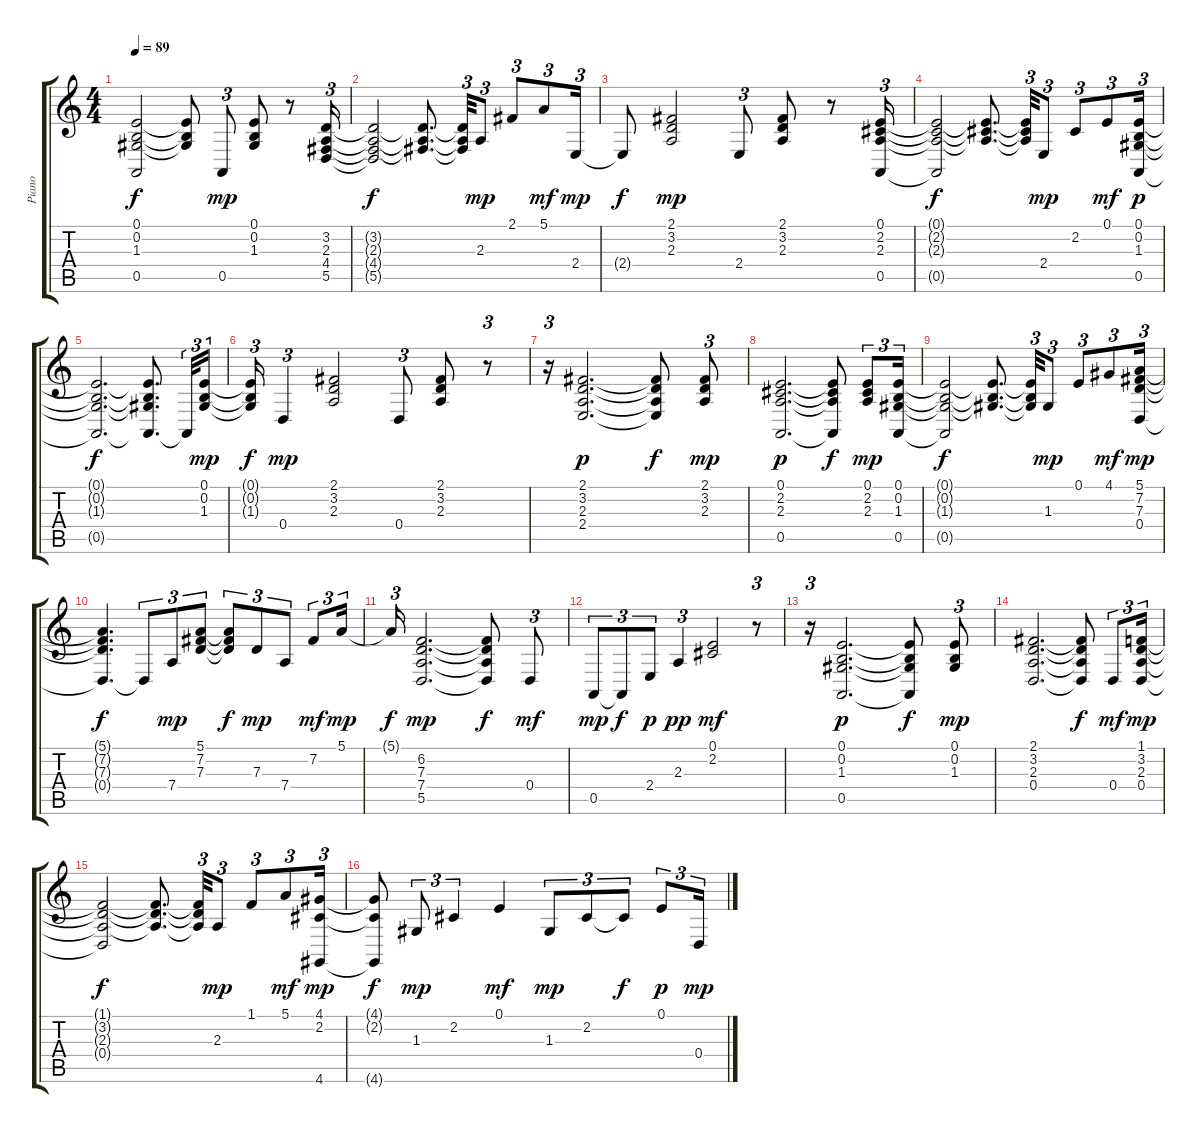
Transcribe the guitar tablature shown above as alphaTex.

\track ("Piano          " "Piano     ") {instrument acousticgrandpiano}
\staff {score tabs}
\tuning (E4 B3 G3 D3 A2 E2) {hide}
\ts (4 4)
\tempo 89
\clef g2
\ks c
(0.1{t} 0.2{t} 1.3{t} 0.5{t}).2{dy f} (0.1{t} 0.2{t} 1.3{t}).8 0.5.8{tu (3 2) dy mp} (0.1 0.2 1.3).8 r.8 (3.2 2.3 4.4 5.5).16{tu (3 2)} |
(3.2{t} 2.3{t} 4.4{t} 5.5{t}).2{dy f} (3.2{t} 2.3{t} 4.4{t}).8{d} (3.2{t} 2.3{t} 4.4{t}).32{tu (3 2)} 2.3.8{tu (3 2) dy mp} 2.1.8{tu (3 2)} 5.1.8{tu (3 2) dy mf} 2.4.16{tu (3 2) dy mp} |
2.4{t}.8{dy f} (2.1 3.2 2.3).2{dy mp} 2.4.8{tu (3 2)} (2.1 3.2 2.3).8 r.8 (0.1 2.2 2.3 0.5).16{tu (3 2)} |
(0.1{t} 2.2{t} 2.3{t} 0.5{t}).2{dy f} (0.1{t} 2.2{t} 2.3{t}).8{d} (0.1{t} 2.2{t} 2.3{t}).32{tu (3 2)} 2.4.8{tu (3 2) dy mp} 2.2.8{tu (3 2)} 0.1.8{tu (3 2) dy mf} (0.1 0.2 1.3 0.5).16{tu (3 2) dy p} |
(0.1{t} 0.2{t} 1.3{t} 0.5{t}).2{d dy f} (0.1{t} 0.2{t} 1.3{t} 0.5{t}).8{d} 0.5{t}.32{tu (3 2)} (0.1 0.2 1.3).16{tu (3 2) dy mp} |
(0.1{t} 0.2{t} 1.3{t}).16{tu (3 2) dy f} 0.4.4{tu (3 2) dy mp} (2.1 3.2 2.3).2 0.4.8{tu (3 2)} (2.1 3.2 2.3).8 r.8{tu (3 2)} |
r.16{tu (3 2)} (2.1 3.2 2.3 2.4).2{d dy p} (2.1{t} 3.2{t} 2.3{t} 2.4{t}).8{dy f} (2.1 3.2 2.3).8{tu (3 2) dy mp} |
(0.1 2.2 2.3 0.5).2{d dy p} (0.1{t} 2.2{t} 2.3{t} 0.5{t}).8{dy f} (0.1 2.2 2.3).8{tu (3 2) dy mp} (0.1 0.2 1.3 0.5).16{tu (3 2)} |
(0.1{t} 0.2{t} 1.3{t} 0.5{t}).2{dy f} (0.1{t} 0.2{t} 1.3{t}).8{d} (0.1{t} 0.2{t} 1.3{t}).32{tu (3 2)} 1.3.8{tu (3 2) dy mp} 0.1.8{tu (3 2)} 4.1.8{tu (3 2) dy mf} (5.1 7.2 7.3 0.4).16{tu (3 2) dy mp} |
(5.1{t} 7.2{t} 7.3{t} 0.4{t}).4{d dy f} 0.4{t}.8{tu (3 2)} 7.4.8{tu (3 2) dy mp} (5.1 7.2 7.3).8{tu (3 2)} (5.1{t} 7.2{t} 7.3{t}).8{tu (3 2) dy f} 7.3.8{tu (3 2) dy mp} 7.4.8{tu (3 2)} 7.2.8{tu (3 2) dy mf} 5.1.16{tu (3 2) dy mp} |
5.1{t}.16{tu (3 2) dy f} (6.2 7.3 7.4 5.5).2{d dy mp} (6.2{t} 7.3{t} 7.4{t} 5.5{t}).8{dy f} 0.4.8{tu (3 2) dy mf} |
0.5.8{tu (3 2) dy mp} 0.5{t}.8{tu (3 2) dy f} 2.4.8{tu (3 2) dy p} 2.3.4{tu (3 2) dy pp} (0.1 2.2).2{dy mf} r.8{tu (3 2)} |
r.16{tu (3 2)} (0.1 0.2 1.3 0.5).2{d dy p} (0.1{t} 0.2{t} 1.3{t} 0.5{t}).8{dy f} (0.1 0.2 1.3).8{tu (3 2) dy mp} |
(2.1 3.2 2.3 0.4).2{d} (2.1{t} 3.2{t} 2.3{t} 0.4{t}).8{dy f} 0.4.8{tu (3 2) dy mf} (1.1 3.2 2.3 0.4).16{tu (3 2) dy mp} |
(1.1{t} 3.2{t} 2.3{t} 0.4{t}).2{dy f} (1.1{t} 3.2{t} 2.3{t}).8{d} (1.1{t} 3.2{t} 2.3{t}).32{tu (3 2)} 2.3.8{tu (3 2) dy mp} 1.1.8{tu (3 2)} 5.1.8{tu (3 2) dy mf} (4.1 2.2 4.6).16{tu (3 2) dy mp} |
(4.1{t} 2.2{t} 4.6{t}).8{dy f} 1.3.8{tu (3 2) dy mp} 2.2.4{tu (3 2)} 0.1.4{dy mf} 1.3.8{tu (3 2) dy mp} 2.2.8{tu (3 2)} 2.2{t}.8{tu (3 2) dy f} 0.1.8{tu (3 2) dy p} 0.4.16{tu (3 2) dy mp}
